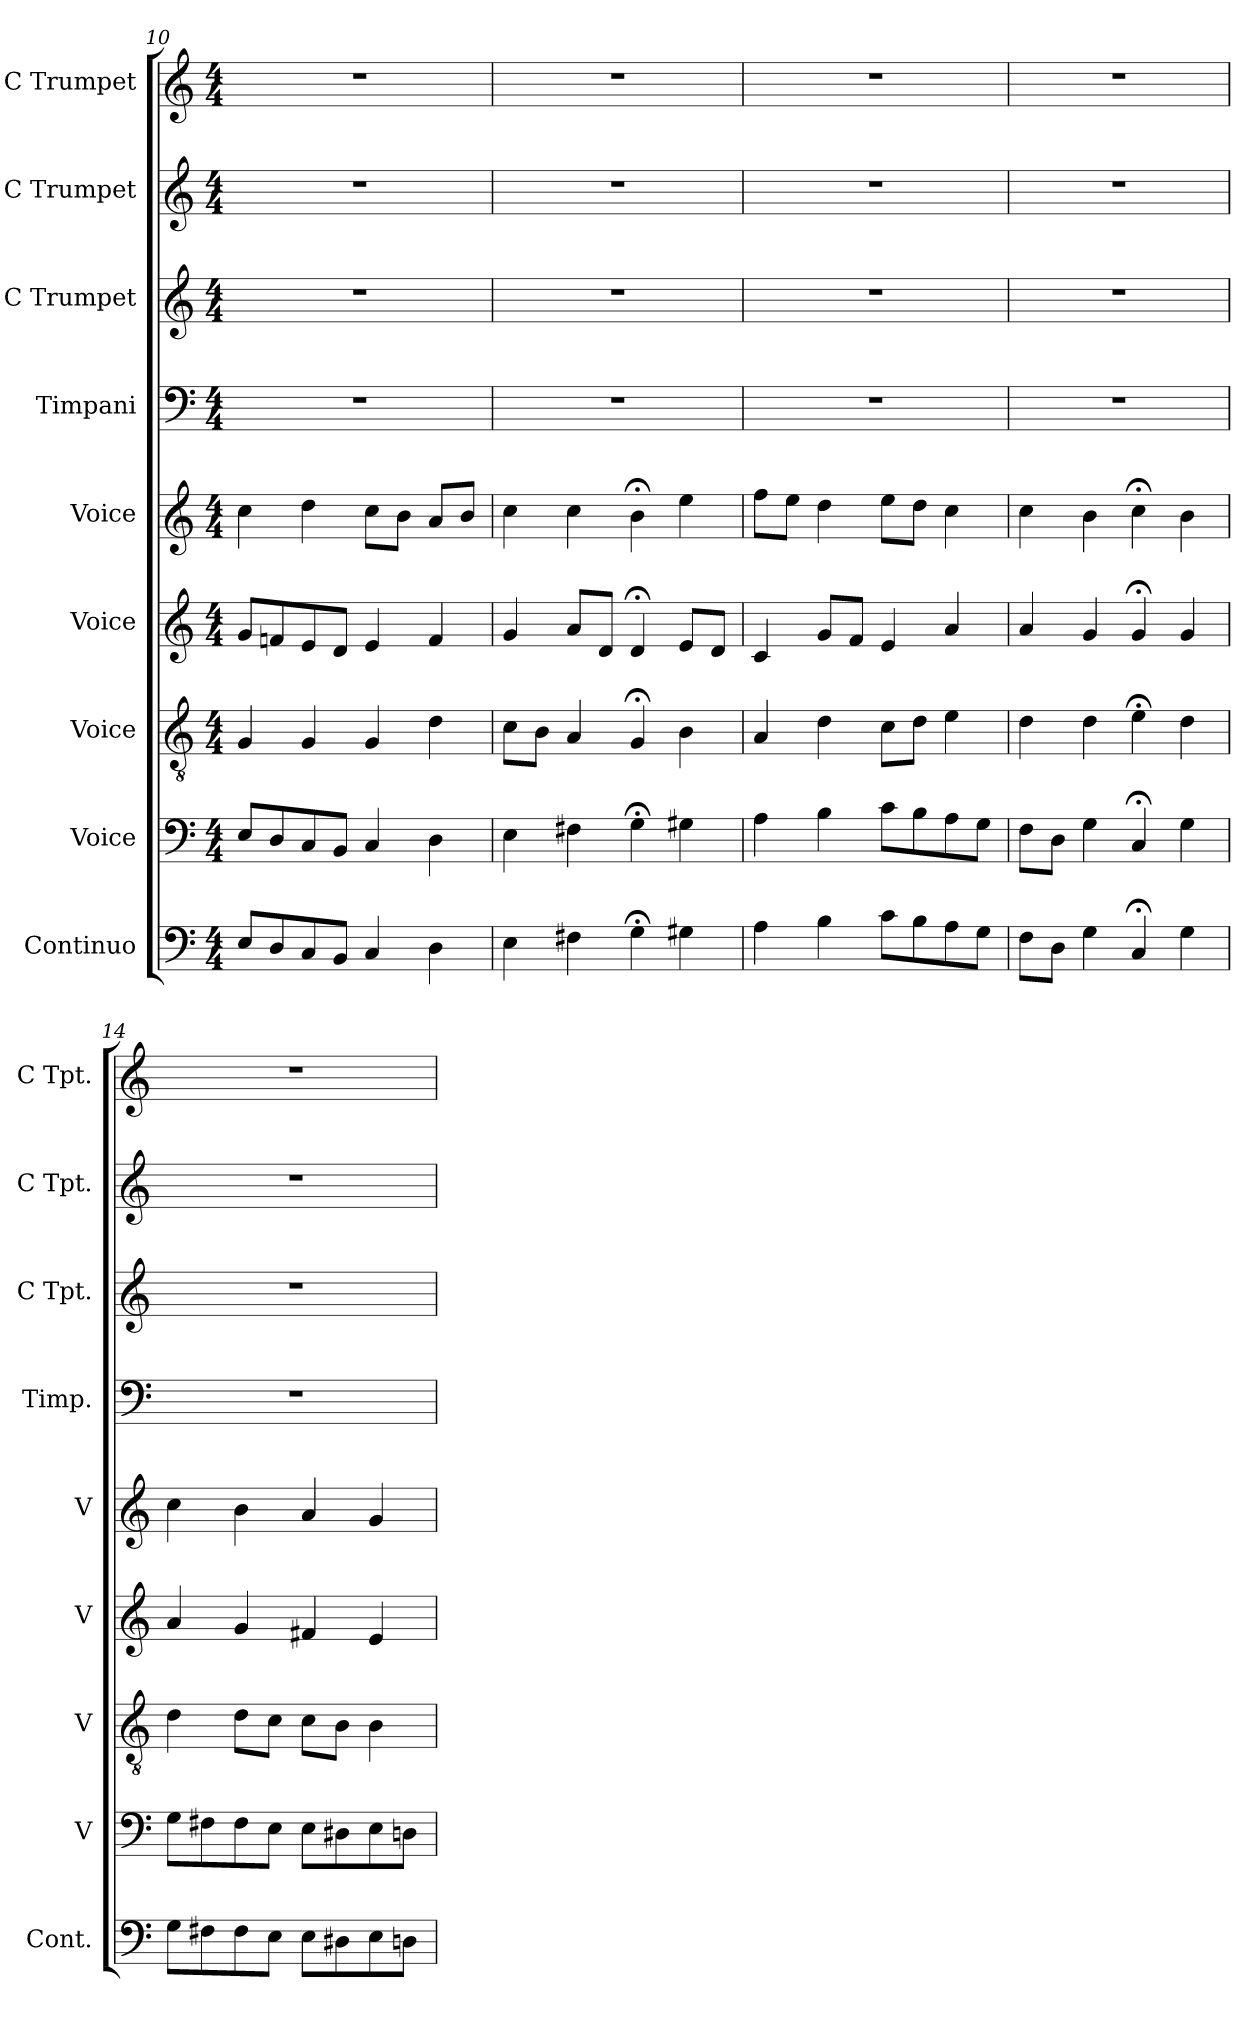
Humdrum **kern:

**kern	**kern	**kern	**kern	**kern	**kern	**kern	**kern	**kern
*part9	*part8	*part7	*part6	*part5	*part4	*part3	*part2	*part1
*staff9	*staff8	*staff7	*staff6	*staff5	*staff4	*staff3	*staff2	*staff1
*I"Continuo	*I"Voice	*I"Voice	*I"Voice	*I"Voice	*I"Timpani	*I"C Trumpet	*I"C Trumpet	*I"C Trumpet
*I'Cont.	*I'V	*I'V	*I'V	*I'V	*I'Timp.	*I'C Tpt.	*I'C Tpt.	*I'C Tpt.
*clefF4	*clefF4	*clefGv2	*clefG2	*clefG2	*clefF4	*clefG2	*clefG2	*clefG2
*k[]	*k[]	*k[]	*k[]	*k[]	*k[]	*k[]	*k[]	*k[]
*M4/4	*M4/4	*M4/4	*M4/4	*M4/4	*M4/4	*M4/4	*M4/4	*M4/4
=10	=10	=10	=10	=10	=10	=10	=10	=10
8EL	8EL	4G	8gL	4cc	1r	1r	1r	1r
8D	8D	.	8fn	.	.	.	.	.
8C	8C	4G	8e	4dd	.	.	.	.
8BBJ	8BBJ	.	8dJ	.	.	.	.	.
4C	4C	4G	4e	8ccL	.	.	.	.
.	.	.	.	8bJ	.	.	.	.
4D	4D	4d	4f	8aL	.	.	.	.
.	.	.	.	8bJ	.	.	.	.
=11	=11	=11	=11	=11	=11	=11	=11	=11
4E	4E	8cL	4g	4cc	1r	1r	1r	1r
.	.	8BJ	.	.	.	.	.	.
4F#X	4F#X	4A	8aL	4cc	.	.	.	.
.	.	.	8dJ	.	.	.	.	.
4G;<	4G;<	4G;<	4d;<	4b;<	.	.	.	.
4G#X	4G#X	4B	8eL	4ee	.	.	.	.
.	.	.	8dJ	.	.	.	.	.
=12	=12	=12	=12	=12	=12	=12	=12	=12
4A	4A	4A	4c	8ffL	1r	1r	1r	1r
.	.	.	.	8eeJ	.	.	.	.
4B	4B	4d	8gL	4dd	.	.	.	.
.	.	.	8fJ	.	.	.	.	.
8cL	8cL	8cL	4e	8eeL	.	.	.	.
8B	8B	8dJ	.	8ddJ	.	.	.	.
8A	8A	4e	4a	4cc	.	.	.	.
8GJ	8GJ	.	.	.	.	.	.	.
=13	=13	=13	=13	=13	=13	=13	=13	=13
8FL	8FL	4d	4a	4cc	1r	1r	1r	1r
8DJ	8DJ	.	.	.	.	.	.	.
4G	4G	4d	4g	4b	.	.	.	.
4C;<	4C;<	4e;<	4g;<	4cc;<	.	.	.	.
4G	4G	4d	4g	4b	.	.	.	.
=14	=14	=14	=14	=14	=14	=14	=14	=14
8GL	8GL	4d	4a	4cc	1r	1r	1r	1r
8F#X	8F#X	.	.	.	.	.	.	.
8F#	8F#	8dL	4g	4b	.	.	.	.
8EJ	8EJ	8cJ	.	.	.	.	.	.
8EL	8EL	8cL	4f#X	4a	.	.	.	.
8D#X	8D#X	8BJ	.	.	.	.	.	.
8E	8E	4B	4e	4g	.	.	.	.
8DnJ	8DnJ	.	.	.	.	.	.	.
=	=	=	=	=	=	=	=	=
*-	*-	*-	*-	*-	*-	*-	*-	*-
